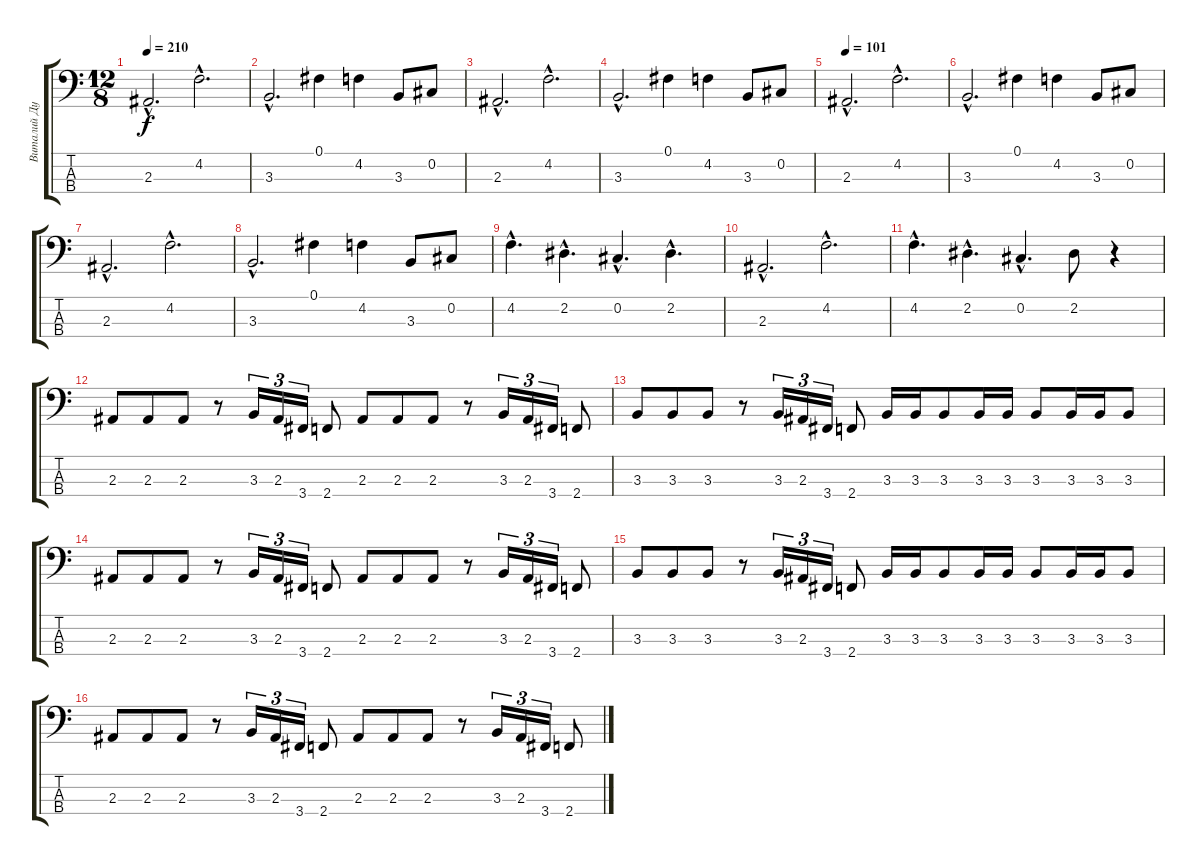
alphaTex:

\track ("Виталий Дубинин" "Виталий Ду") {instrument electricbassfinger}
\staff {score tabs}
\tuning (Gb2 Db2 Ab1 Eb1) {hide}
\ts (12 8)
\tempo 210
\clef f4
\ks c
2.3{hac}.2{d dy f} 4.2{hac}.2{d} |
3.3{hac}.2{d} 0.1.4 4.2.4 3.3.8 0.2.8 |
2.3{hac}.2{d} 4.2{hac}.2{d} |
3.3{hac}.2{d} 0.1.4 4.2.4 3.3.8 0.2.8 |
\tempo 101
2.3{hac}.2{d} 4.2{hac}.2{d} |
3.3{hac}.2{d} 0.1.4 4.2.4 3.3.8 0.2.8 |
2.3{hac}.2{d} 4.2{hac}.2{d} |
3.3{hac}.2{d} 0.1.4 4.2.4 3.3.8 0.2.8 |
4.2{hac}.4{d} 2.2{hac}.4{d} 0.2{hac}.4{d} 2.2{hac}.4{d} |
2.3{hac}.2{d} 4.2{hac}.2{d} |
4.2{hac}.4{d} 2.2{hac}.4{d} 0.2{hac}.4{d} 2.2.8 r.4 |
2.3.8 2.3.8 2.3.8 r.8 3.3.16{tu (3 2)} 2.3.16{tu (3 2)} 3.4.16{tu (3 2)} 2.4.8 2.3.8 2.3.8 2.3.8 r.8 3.3.16{tu (3 2)} 2.3.16{tu (3 2)} 3.4.16{tu (3 2)} 2.4.8 |
3.3.8 3.3.8 3.3.8 r.8 3.3.16{tu (3 2)} 2.3.16{tu (3 2)} 3.4.16{tu (3 2)} 2.4.8 3.3.16 3.3.16 3.3.8 3.3.16 3.3.16 3.3.8 3.3.16 3.3.16 3.3.8 |
2.3.8 2.3.8 2.3.8 r.8 3.3.16{tu (3 2)} 2.3.16{tu (3 2)} 3.4.16{tu (3 2)} 2.4.8 2.3.8 2.3.8 2.3.8 r.8 3.3.16{tu (3 2)} 2.3.16{tu (3 2)} 3.4.16{tu (3 2)} 2.4.8 |
3.3.8 3.3.8 3.3.8 r.8 3.3.16{tu (3 2)} 2.3.16{tu (3 2)} 3.4.16{tu (3 2)} 2.4.8 3.3.16 3.3.16 3.3.8 3.3.16 3.3.16 3.3.8 3.3.16 3.3.16 3.3.8 |
2.3.8 2.3.8 2.3.8 r.8 3.3.16{tu (3 2)} 2.3.16{tu (3 2)} 3.4.16{tu (3 2)} 2.4.8 2.3.8 2.3.8 2.3.8 r.8 3.3.16{tu (3 2)} 2.3.16{tu (3 2)} 3.4.16{tu (3 2)} 2.4.8
